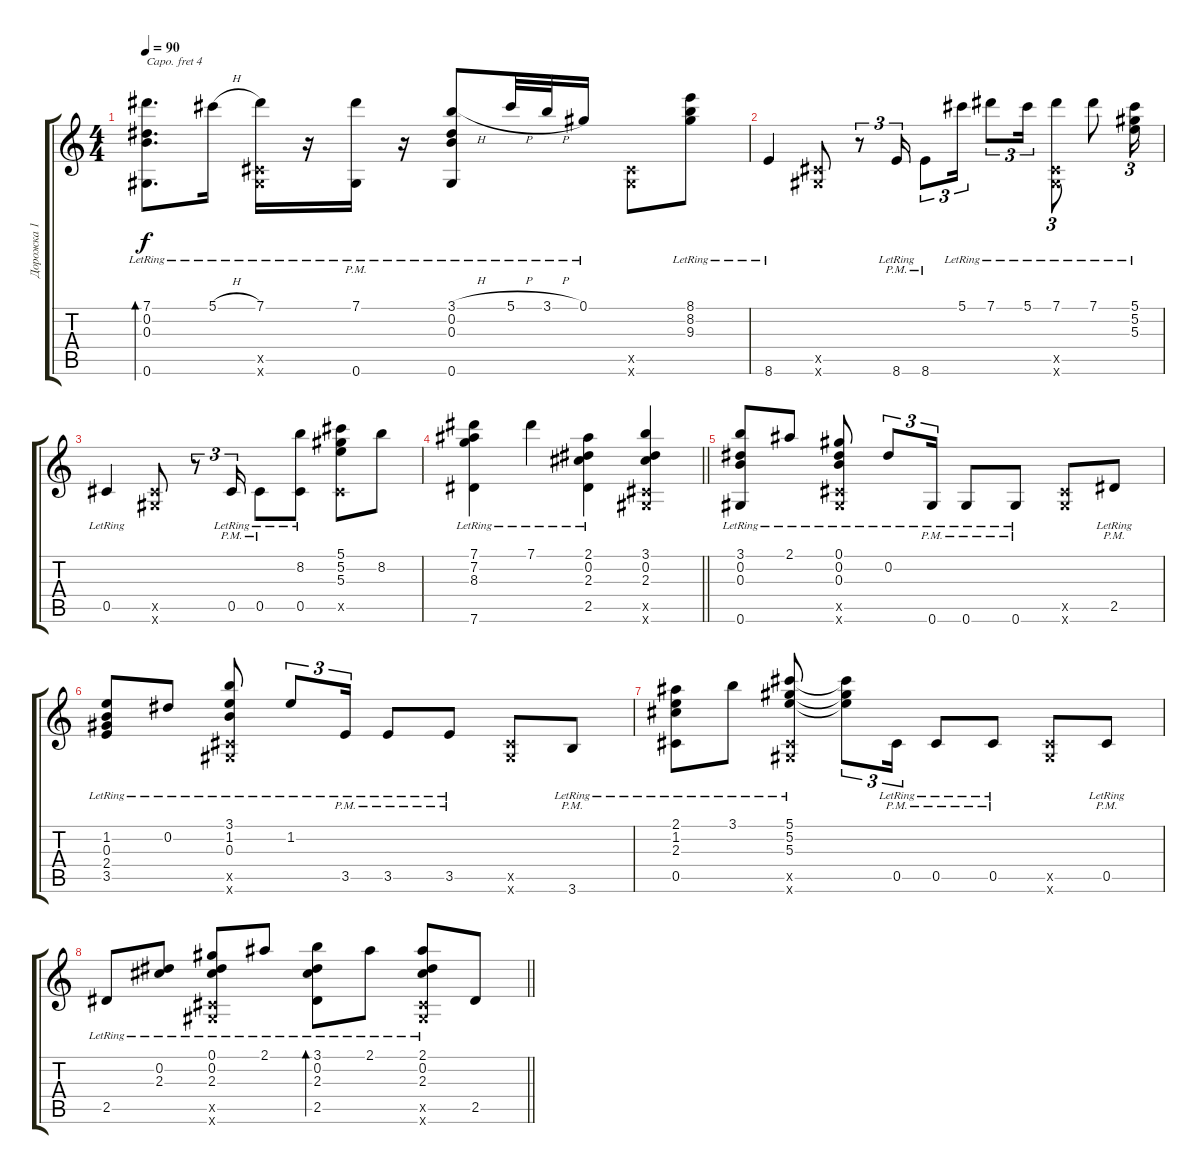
\track ("Дорожка 1" "Дорожка 1") {instrument acousticguitarsteel}
\staff {score tabs}
\capo 4
\tuning (E4 B3 G3 D3 A2 E2) {hide}
\ts (4 4)
\tempo 90
\clef g2
\ks c
(7.1{lr} 0.2{lr} 0.3{lr} 0.6{lr}).8{d bd 60 dy f} 5.1{h lr}.16 (7.1{lr} 0.5{x} 0.6{x}).16 r.16 (7.1{lr} 0.6{pm}).16 r.16 (3.1{h lr} 0.2{lr} 0.3{lr} 0.6{lr}).8 5.1{h lr}.32 3.1{h lr}.32 0.1{lr}.16 (0.5{x} 0.6{x}).8 (8.1{lr} 8.2{lr} 9.3{lr}).8 |
8.6{lr}.4 (0.5{x} 0.6{x}).8 r.8{tu (3 2)} 8.6{pm lr}.16{tu (3 2)} 8.6{pm}.8{tu (3 2)} 5.1{lr}.16{tu (3 2)} 7.1{lr}.8{tu (3 2)} 5.1{lr}.16{tu (3 2)} (7.1{lr} 0.5{x} 0.6{x}).8{tu (3 2)} 7.1{lr}.8 (5.1{lr} 5.2{lr} 5.3{lr}).16{tu (3 2)} |
0.5{lr}.4 (0.5{x} 0.6{x}).8 r.8{tu (3 2)} 0.5{pm lr}.16{tu (3 2)} 0.5{pm lr}.8 (8.2 0.5{lr}).8 (5.1 5.2 5.3 0.5{x}).8 8.2.8 |
\barLineRight lightlight
(7.1{lr} 7.2{lr} 8.3{lr} 7.6{lr}).4 7.1{lr}.4 (2.1{lr} 0.2{lr} 2.3{lr} 2.5{lr}).4 (3.1 0.2 2.3 0.5{x} 0.6{x}).4 |
(3.1{lr} 0.2{lr} 0.3{lr} 0.6{lr}).8 2.1{lr}.8 (0.1{lr} 0.2{lr} 0.3{lr} 0.5{x} 0.6{x}).8 0.2{lr}.8{tu (3 2)} 0.6{pm lr}.16{tu (3 2)} 0.6{pm lr}.8 0.6{pm lr}.8 (0.5{x} 0.6{x}).8 2.5{pm lr}.8 |
(1.2{lr} 0.3{lr} 2.4{lr} 3.5{lr}).8 0.2{lr}.8 (3.1{lr} 1.2{lr} 0.3{lr} 0.5{x} 0.6{x}).8 1.2{lr}.8{tu (3 2)} 3.5{pm lr}.16{tu (3 2)} 3.5{pm lr}.8 3.5{pm lr}.8 (0.5{x} 0.6{x}).8 3.6{pm lr}.8 |
(2.1{lr} 1.2{lr} 2.3{lr} 0.5{lr}).8 3.1{lr}.8 (5.1{lr} 5.2{lr} 5.3{lr} 0.5{x} 0.6{x}).8 (5.1{t} 5.2{t} 5.3{t}).8{tu (3 2)} 0.5{pm lr}.16{tu (3 2)} 0.5{pm lr}.8 0.5{pm lr}.8 (0.5{x} 0.6{x}).8 0.5{pm lr}.8 |
\barLineRight lightlight
2.5{lr}.8 (0.2{lr} 2.3).8 (0.1{lr} 0.2{lr} 2.3{lr} 0.5{x} 0.6{x}).8 2.1{lr}.8 (3.1{lr} 0.2{lr} 2.3{lr} 2.5{lr}).8{bd 60} 2.1{lr}.8 (2.1{lr} 0.2{lr} 2.3{lr} 0.5{x} 0.6{x}).8 2.5.8
